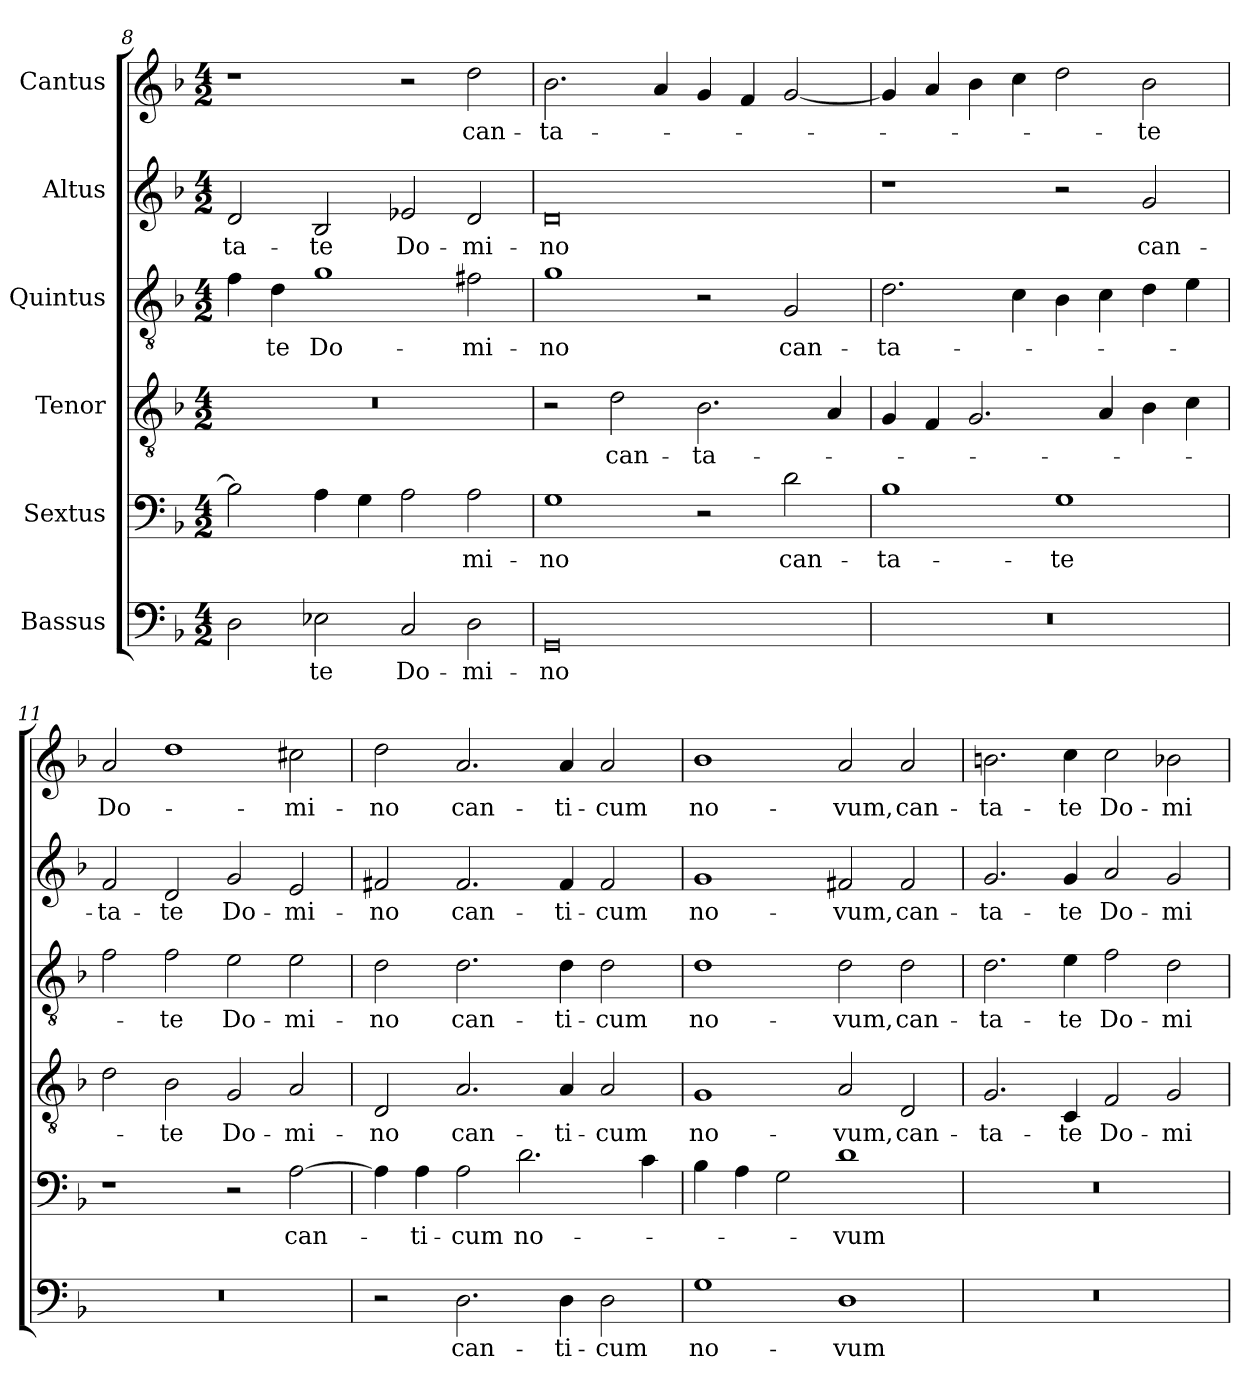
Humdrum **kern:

**kern	**text	**kern	**text	**kern	**text	**kern	**text	**kern	**text	**kern	**text
*part6	*part6	*part5	*part5	*part4	*part4	*part3	*part3	*part2	*part2	*part1	*part1
*staff6	*staff6	*staff5	*staff5	*staff4	*staff4	*staff3	*staff3	*staff2	*staff2	*staff1	*staff1
*I"Bassus	*	*I"Sextus	*	*I"Tenor	*	*I"Quintus	*	*I"Altus	*	*I"Cantus	*
*clefF4	*	*clefF4	*	*clefGv2	*	*clefGv2	*	*clefG2	*	*clefG2	*
*k[b-]	*	*k[b-]	*	*k[b-]	*	*k[b-]	*	*k[b-]	*	*k[b-]	*
*F:	*	*F:	*	*F:	*	*F:	*	*F:	*	*F:	*
*M4/2	*	*M4/2	*	*M4/2	*	*M4/2	*	*M4/2	*	*M4/2	*
=8	=8	=8	=8	=8	=8	=8	=8	=8	=8	=8	=8
!	!	!	!	!	!	!	!	!	!LO:LY:b	!	!
2D\	.	2B-\]	.	0r	.	4f\	.	2d/	-ta-	1r	.
!	!	!	!	!	!	!	!LO:LY:b	!	!	!	!
.	.	.	.	.	.	4d\	-te	.	.	.	.
!	!LO:LY:b	!	!	!	!	!	!LO:LY:b	!	!LO:LY:b	!	!
2E-X\	-te	4A\	.	.	.	1g	Do-	2B-/	-te	.	.
.	.	4G\	.	.	.	.	.	.	.	.	.
!	!LO:LY:b	!	!	!	!	!	!	!	!LO:LY:b	!	!
2C/	Do-	2A\	.	.	.	.	.	2e-X/	Do-	2r	.
!	!LO:LY:b	!	!LO:LY:b	!	!	!	!LO:LY:b	!	!LO:LY:b	!	!LO:LY:b
2D\	-mi-	2A\	-mi-	.	.	2f#X\	-mi-	2d/	-mi-	2dd\	can-
=9	=9	=9	=9	=9	=9	=9	=9	=9	=9	=9	=9
!	!LO:LY:b	!	!LO:LY:b	!	!	!	!LO:LY:b	!	!LO:LY:b	!	!LO:LY:b
0GG	-no	1G	-no	2r	.	1g	-no	0d	-no	2.b-\	-ta-
!	!	!	!	!	!LO:LY:b	!	!	!	!	!	!
.	.	.	.	2d\	can-	.	.	.	.	.	.
.	.	.	.	.	.	.	.	.	.	4a/	.
!	!	!	!	!	!LO:LY:b	!	!	!	!	!	!
.	.	2r	.	2.B-\	-ta-	2r	.	.	.	4g/	.
.	.	.	.	.	.	.	.	.	.	4f/	.
!	!	!	!LO:LY:b	!	!	!	!LO:LY:b	!	!	!	!
.	.	2d\	can-	.	.	2G/	can-	.	.	[2g/	.
.	.	.	.	4A/	.	.	.	.	.	.	.
=10	=10	=10	=10	=10	=10	=10	=10	=10	=10	=10	=10
!	!	!	!LO:LY:b	!	!	!	!LO:LY:b	!	!	!	!
0r	.	1B-	-ta-	4G/	.	2.d\	-ta-	1r	.	4g/]	.
.	.	.	.	4F/	.	.	.	.	.	4a/	.
.	.	.	.	2.G/	.	.	.	.	.	4b-\	.
.	.	.	.	.	.	4c\	.	.	.	4cc\	.
!	!	!	!LO:LY:b	!	!	!	!	!	!	!	!
.	.	1G	-te	.	.	4B-\	.	2r	.	2dd\	.
.	.	.	.	4A/	.	4c\	.	.	.	.	.
!	!	!	!	!	!	!	!	!	!LO:LY:b	!	!LO:LY:b
.	.	.	.	4B-\	.	4d\	.	2g/	can-	2b-\	-te
.	.	.	.	4c\	.	4e\	.	.	.	.	.
=11	=11	=11	=11	=11	=11	=11	=11	=11	=11	=11	=11
!	!	!	!	!	!	!	!	!	!LO:LY:b	!	!LO:LY:b
0r	.	1r	.	2d\	.	2f\	.	2f/	-ta-	2a/	Do-
!	!	!	!	!	!LO:LY:b	!	!LO:LY:b	!	!LO:LY:b	!	!
.	.	.	.	2B-\	-te	2f\	-te	2d/	-te	1dd	.
!	!	!	!	!	!LO:LY:b	!	!LO:LY:b	!	!LO:LY:b	!	!
.	.	2r	.	2G/	Do-	2e\	Do-	2g/	Do-	.	.
!	!	!	!LO:LY:b	!	!LO:LY:b	!	!LO:LY:b	!	!LO:LY:b	!	!LO:LY:b
.	.	[2A\	can-	2A/	-mi-	2e\	-mi-	2e/	-mi-	2cc#X\	-mi-
=12	=12	=12	=12	=12	=12	=12	=12	=12	=12	=12	=12
!	!	!	!	!	!LO:LY:b	!	!LO:LY:b	!	!LO:LY:b	!	!LO:LY:b
2r	.	4A\]	.	2D/	-no	2d\	-no	2f#X/	-no	2dd\	-no
!	!	!	!LO:LY:b	!	!	!	!	!	!	!	!
.	.	4A\	-ti-	.	.	.	.	.	.	.	.
!	!LO:LY:b	!	!LO:LY:b	!	!LO:LY:b	!	!LO:LY:b	!	!LO:LY:b	!	!LO:LY:b
2.D\	can-	2A\	-cum	2.A/	can-	2.d\	can-	2.f#/	can-	2.a/	can-
!	!	!	!LO:LY:b	!	!	!	!	!	!	!	!
.	.	2.d\	no-	.	.	.	.	.	.	.	.
!	!LO:LY:b	!	!	!	!LO:LY:b	!	!LO:LY:b	!	!LO:LY:b	!	!LO:LY:b
4D\	-ti-	.	.	4A/	-ti-	4d\	-ti-	4f#/	-ti-	4a/	-ti-
!	!LO:LY:b	!	!	!	!LO:LY:b	!	!LO:LY:b	!	!LO:LY:b	!	!LO:LY:b
2D\	-cum	.	.	2A/	-cum	2d\	-cum	2f#/	-cum	2a/	-cum
.	.	4c\	.	.	.	.	.	.	.	.	.
=13	=13	=13	=13	=13	=13	=13	=13	=13	=13	=13	=13
!	!LO:LY:b	!	!	!	!LO:LY:b	!	!LO:LY:b	!	!LO:LY:b	!	!LO:LY:b
1G	no-	4B-\	.	1G	no-	1d	no-	1g	no-	1b-	no-
.	.	4A\	.	.	.	.	.	.	.	.	.
.	.	2G\	.	.	.	.	.	.	.	.	.
!	!LO:LY:b	!	!LO:LY:b	!	!LO:LY:b	!	!LO:LY:b	!	!LO:LY:b	!	!LO:LY:b
1D	-vum	1d	-vum	2A/	-vum,	2d\	-vum,	2f#X/	-vum,	2a/	-vum,
!	!	!	!	!	!LO:LY:b	!	!LO:LY:b	!	!LO:LY:b	!	!LO:LY:b
.	.	.	.	2D/	can-	2d\	can-	2f#/	can-	2a/	can-
=14	=14	=14	=14	=14	=14	=14	=14	=14	=14	=14	=14
!	!	!	!	!	!LO:LY:b	!	!LO:LY:b	!	!LO:LY:b	!	!LO:LY:b
0r	.	0r	.	2.G/	-ta-	2.d\	-ta-	2.g/	-ta-	2.bn\	-ta-
!	!	!	!	!	!LO:LY:b	!	!LO:LY:b	!	!LO:LY:b	!	!LO:LY:b
.	.	.	.	4C/	-te	4e\	-te	4g/	-te	4cc\	-te
!	!	!	!	!	!LO:LY:b	!	!LO:LY:b	!	!LO:LY:b	!	!LO:LY:b
.	.	.	.	2F/	Do-	2f\	Do-	2a/	Do-	2cc\	Do-
!	!	!	!	!	!LO:LY:b	!	!LO:LY:b	!	!LO:LY:b	!	!LO:LY:b
.	.	.	.	2G/	-mi-	2d\	-mi-	2g/	-mi-	2b-X\	-mi-
=	=	=	=	=	=	=	=	=	=	=	=
*-	*-	*-	*-	*-	*-	*-	*-	*-	*-	*-	*-
